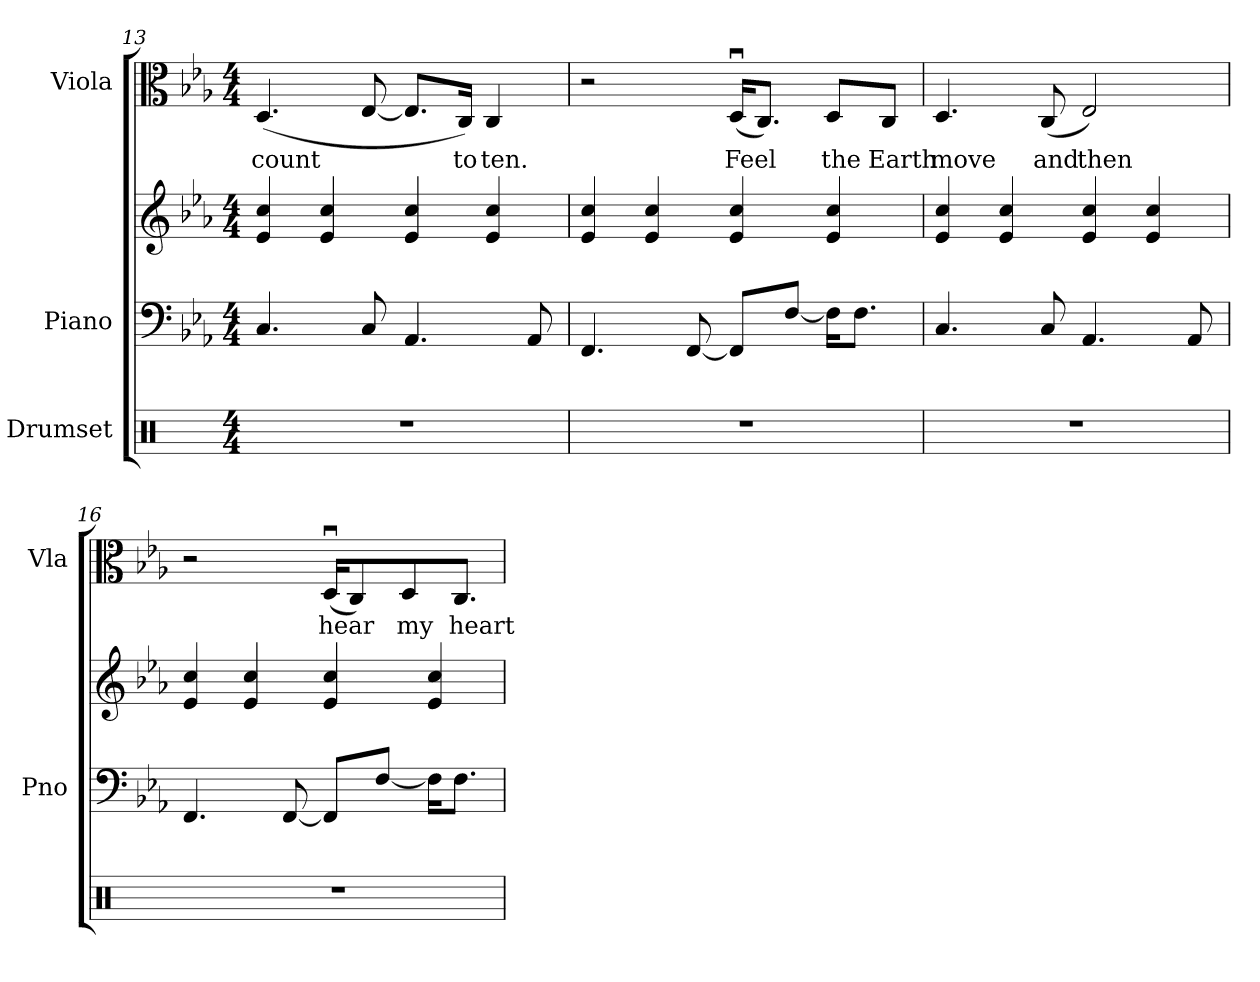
**kern	**kern	**kern	**kern	**text
*part3	*part2	*part2	*part1	*part1
*staff4	*staff3	*staff2	*staff1	*staff1
*I"Drumset	*I"Piano	*	*I"Viola	*
*	*I'Pno	*	*I'Vla	*
*clefX	*clefF4	*clefG2	*clefC3	*
*k[]	*k[b-e-a-]	*k[b-e-a-]	*k[b-e-a-]	*
*M4/4	*M4/4	*M4/4	*M4/4	*
=13	=13	=13	=13	=13
!	!	!	!	!LO:LY:b
1r	4.C/	4e-/ 4cc/	(<4.D/	count
.	.	4e-/ 4cc/	.	.
.	8C/	.	[8E-/	.
.	4.AA-/	4e-/ 4cc/	8.E-/L]	.
!	!	!	!	!LO:LY:b
.	.	.	16C/Jk)	to
!	!	!	!	!LO:LY:b
.	.	4e-/ 4cc/	4C/	ten.
.	8AA-/	.	.	.
=14	=14	=14	=14	=14
1r	4.FF/	4e-/ 4cc/	2r	.
.	.	4e-/ 4cc/	.	.
.	[8FF/	.	.	.
!	!	!	!	!LO:LY:b
.	8FF/L]	4e-/ 4cc/	(<16Du/KL	Feel
.	.	.	8.C/J)	.
.	[8F/J	.	.	.
!	!	!	!	!LO:LY:b
.	16F\KL]	4e-/ 4cc/	8D/L	the
.	8.F\J	.	.	.
!	!	!	!	!LO:LY:b
.	.	.	8C/J	Earth
=15	=15	=15	=15	=15
!	!	!	!	!LO:LY:b
1r	4.C/	4e-/ 4cc/	4.D/	move
.	.	4e-/ 4cc/	.	.
!	!	!	!	!LO:LY:b
.	8C/	.	(<8C/	and
!	!	!	!	!LO:LY:b
.	4.AA-/	4e-/ 4cc/	2E-/)	then
.	.	4e-/ 4cc/	.	.
.	8AA-/	.	.	.
!!LO:LB:g=z
=16	=16	=16	=16	=16
1r	4.FF/	4e-/ 4cc/	2r	.
.	.	4e-/ 4cc/	.	.
.	[8FF/	.	.	.
!	!	!	!	!LO:LY:b
.	8FF/L]	4e-/ 4cc/	(<16Du/KL	hear
.	.	.	8C/)	.
.	[8F/J	.	.	.
!	!	!	!	!LO:LY:b
.	.	.	8D/	my
.	16F\KL]	4e-/ 4cc/	.	.
!	!	!	!	!LO:LY:b
.	8.F\J	.	8.C/J	heart
=	=	=	=	=
*-	*-	*-	*-	*-
